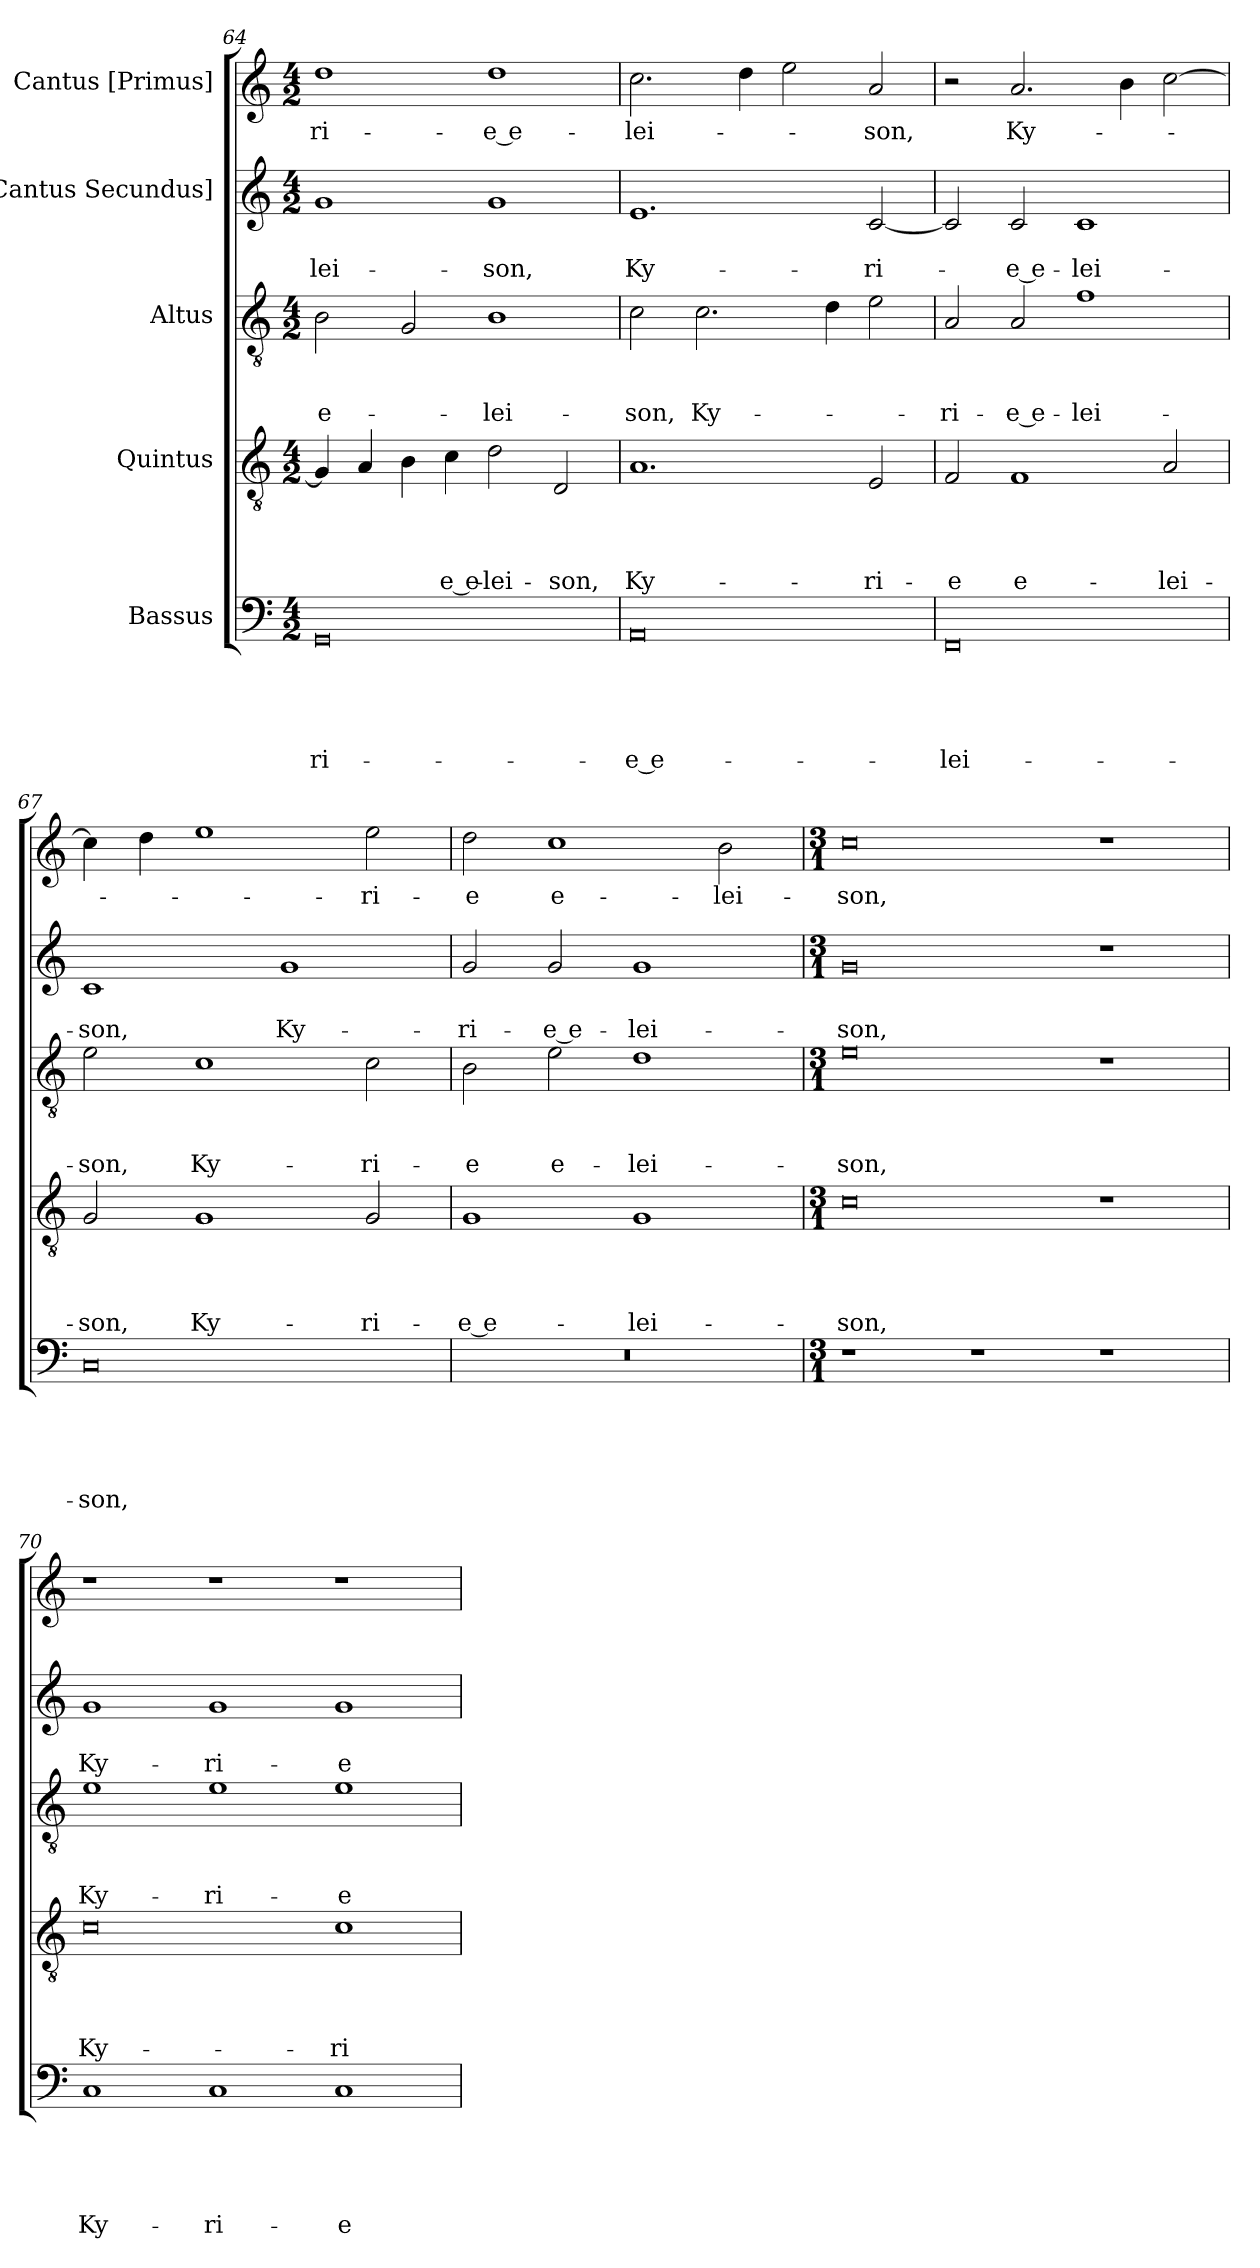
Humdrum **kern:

**kern	**text	**text	**text	**text	**text	**kern	**text	**text	**text	**text	**kern	**text	**text	**text	**kern	**text	**text	**kern	**text
*part5	*part5	*part5	*part5	*part5	*part5	*part4	*part4	*part4	*part4	*part4	*part3	*part3	*part3	*part3	*part2	*part2	*part2	*part1	*part1
*staff5	*staff5	*staff5	*staff5	*staff5	*staff5	*staff4	*staff4	*staff4	*staff4	*staff4	*staff3	*staff3	*staff3	*staff3	*staff2	*staff2	*staff2	*staff1	*staff1
*I"Bassus	*	*	*	*	*	*I"Quintus	*	*	*	*	*I"Altus	*	*	*	*I"[Cantus Secundus]	*	*	*I"Cantus [Primus]	*
*clefF4	*	*	*	*	*	*clefGv2	*	*	*	*	*clefGv2	*	*	*	*clefG2	*	*	*clefG2	*
*k[]	*	*	*	*	*	*k[]	*	*	*	*	*k[]	*	*	*	*k[]	*	*	*k[]	*
*M4/2	*	*	*	*	*	*M4/2	*	*	*	*	*M4/2	*	*	*	*M4/2	*	*	*M4/2	*
=64	=64	=64	=64	=64	=64	=64	=64	=64	=64	=64	=64	=64	=64	=64	=64	=64	=64	=64	=64
0GG/	.	.	.	.	-ri-	4G/]	.	.	.	.	2B\	.	.	e-	1g/	.	-lei-	1dd\	-ri-
.	.	.	.	.	.	4A/	.	.	.	.	.	.	.	.	.	.	.	.	.
.	.	.	.	.	.	4B\	.	.	.	.	2G/	.	.	.	.	.	.	.	.
.	.	.	.	.	.	4c\	.	.	.	-e e-	.	.	.	.	.	.	.	.	.
.	.	.	.	.	.	2d\	.	.	.	-lei-	1B\	.	.	-lei-	1g/	.	-son,	1dd\	-e e-
.	.	.	.	.	.	2D/	.	.	.	-son,	.	.	.	.	.	.	.	.	.
=65	=65	=65	=65	=65	=65	=65	=65	=65	=65	=65	=65	=65	=65	=65	=65	=65	=65	=65	=65
0AA/	.	.	.	.	-e e-	1.A/	.	.	.	Ky-	2c\	.	.	-son,	1.e/	.	Ky-	2.cc\	-lei-
.	.	.	.	.	.	.	.	.	.	.	2.c\	.	.	Ky-	.	.	.	.	.
.	.	.	.	.	.	.	.	.	.	.	.	.	.	.	.	.	.	4dd\	.
.	.	.	.	.	.	.	.	.	.	.	.	.	.	.	.	.	.	2ee\	.
.	.	.	.	.	.	.	.	.	.	.	4d\	.	.	.	.	.	.	.	.
.	.	.	.	.	.	2E/	.	.	.	-ri-	2e\	.	.	.	[2c/	.	-ri-	2a/	-son,
=66	=66	=66	=66	=66	=66	=66	=66	=66	=66	=66	=66	=66	=66	=66	=66	=66	=66	=66	=66
0FF/	.	.	.	.	-lei-	2F/	.	.	.	-e	2A/	.	.	-ri-	2c/]	.	.	2r	.
.	.	.	.	.	.	1F/	.	.	.	e-	2A/	.	.	-e e-	2c/	.	-e e-	2.a/	Ky-
.	.	.	.	.	.	.	.	.	.	.	1f\	.	.	-lei-	1c/	.	-lei-	.	.
.	.	.	.	.	.	.	.	.	.	.	.	.	.	.	.	.	.	4b\	.
.	.	.	.	.	.	2A/	.	.	.	-lei-	.	.	.	.	.	.	.	[2cc\	.
=67	=67	=67	=67	=67	=67	=67	=67	=67	=67	=67	=67	=67	=67	=67	=67	=67	=67	=67	=67
0C/	.	.	.	.	-son,	2G/	.	.	.	-son,	2e\	.	.	-son,	1c/	.	-son,	4cc\]	.
.	.	.	.	.	.	.	.	.	.	.	.	.	.	.	.	.	.	4dd\	.
.	.	.	.	.	.	1G/	.	.	.	Ky-	1c\	.	.	Ky-	.	.	.	1ee\	.
.	.	.	.	.	.	.	.	.	.	.	.	.	.	.	1g/	.	Ky-	.	.
.	.	.	.	.	.	2G/	.	.	.	-ri-	2c\	.	.	-ri-	.	.	.	2ee\	-ri-
=68	=68	=68	=68	=68	=68	=68	=68	=68	=68	=68	=68	=68	=68	=68	=68	=68	=68	=68	=68
0r	.	.	.	.	.	1G/	.	.	.	-e e-	2B\	.	.	-e	2g/	.	-ri-	2dd\	-e
.	.	.	.	.	.	.	.	.	.	.	2e\	.	.	e-	2g/	.	-e e-	1cc\	e-
.	.	.	.	.	.	1G/	.	.	.	-lei-	1d\	.	.	-lei-	1g/	.	-lei-	.	.
.	.	.	.	.	.	.	.	.	.	.	.	.	.	.	.	.	.	2b\	-lei-
=69	=69	=69	=69	=69	=69	=69	=69	=69	=69	=69	=69	=69	=69	=69	=69	=69	=69	=69	=69
*M3/1	*	*	*	*	*	*M3/1	*	*	*	*	*M3/1	*	*	*	*M3/1	*	*	*M3/1	*
1r	.	.	.	.	.	0c\	.	.	.	-son,	0e\	.	.	-son,	0g/	.	-son,	0cc\	-son,
1r	.	.	.	.	.	.	.	.	.	.	.	.	.	.	.	.	.	.	.
1r	.	.	.	.	.	1r	.	.	.	.	1r	.	.	.	1r	.	.	1r	.
=70	=70	=70	=70	=70	=70	=70	=70	=70	=70	=70	=70	=70	=70	=70	=70	=70	=70	=70	=70
1C/	.	.	.	.	Ky-	0c\	.	.	.	Ky-	1e\	.	.	Ky-	1g/	.	Ky-	1r	.
1C/	.	.	.	.	-ri-	.	.	.	.	.	1e\	.	.	-ri-	1g/	.	-ri-	1r	.
1C/	.	.	.	.	-e	1c\	.	.	.	-ri-	1e\	.	.	-e	1g/	.	-e	1r	.
=	=	=	=	=	=	=	=	=	=	=	=	=	=	=	=	=	=	=	=
*-	*-	*-	*-	*-	*-	*-	*-	*-	*-	*-	*-	*-	*-	*-	*-	*-	*-	*-	*-
